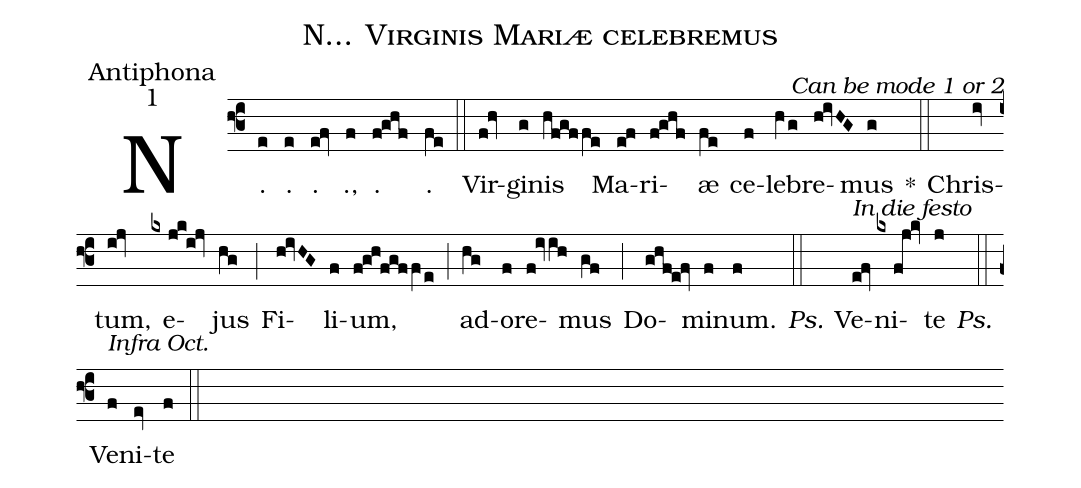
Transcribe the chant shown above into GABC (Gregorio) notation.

name:N... Virginis Mariæ celebremus;
office-part:Antiphona;
mode:1;
commentary:Can be mode 1 or 2;
%%
(f3)
N.(e) .(e) .(e!fv) .,(f) .(f!g!h@f) .(fe) (::) Vir(f!hv)gi(g)nis(hV@f!g!f/fe) Ma(e!f)ri(f!g!h@f)æ(fe) ce(f)le(hVg)bre(h!ivHG)mus(g) *(::) Chris(iv)tum,(i!jv) e-(kx/j!k!i!jv)jus(hg) (;) Fi(h!ivHG)li(f)um,(f!g!h!fgf/fVe) (;) ad(hV!g)o(f)re(f@iv/ih)mus(gf) (;) Do(g!h@f!e!fv)mi(f)num.(f) <i>Ps.</i>(::)
V<alt>In die festo</alt>e(e!fv)ni(kx/f@j!kv)te(j)   <i>Ps.</i>(::) V<alt>Infra Oct.</alt>e(f)ni(ev)te(f) (::)
